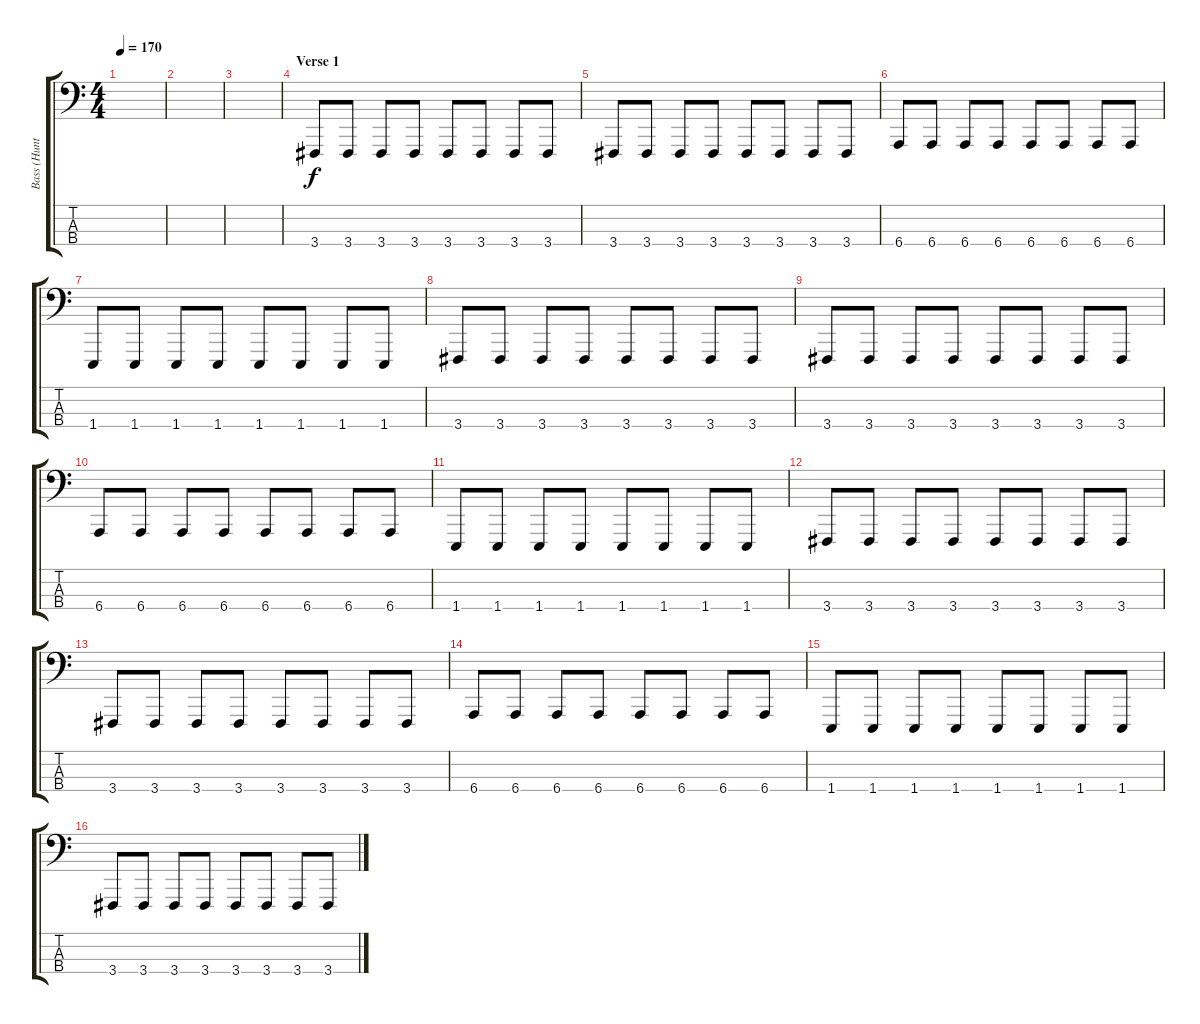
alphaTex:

\track ("Bass (Hunter)" "Bass (Hunt") {instrument lead8bassandlead}
\staff {score tabs}
\tuning (Gb2 Db2 Ab1 Eb1) {hide}
\ts (4 4)
\tempo 170
\clef f4
\ks c
|
|
|
\section ("" "Verse 1")
3.4.8 3.4.8 3.4.8 3.4.8 3.4.8 3.4.8 3.4.8 3.4.8 |
3.4.8 3.4.8 3.4.8 3.4.8 3.4.8 3.4.8 3.4.8 3.4.8 |
6.4.8 6.4.8 6.4.8 6.4.8 6.4.8 6.4.8 6.4.8 6.4.8 |
1.4.8 1.4.8 1.4.8 1.4.8 1.4.8 1.4.8 1.4.8 1.4.8 |
3.4.8 3.4.8 3.4.8 3.4.8 3.4.8 3.4.8 3.4.8 3.4.8 |
3.4.8 3.4.8 3.4.8 3.4.8 3.4.8 3.4.8 3.4.8 3.4.8 |
6.4.8 6.4.8 6.4.8 6.4.8 6.4.8 6.4.8 6.4.8 6.4.8 |
1.4.8 1.4.8 1.4.8 1.4.8 1.4.8 1.4.8 1.4.8 1.4.8 |
3.4.8 3.4.8 3.4.8 3.4.8 3.4.8 3.4.8 3.4.8 3.4.8 |
3.4.8 3.4.8 3.4.8 3.4.8 3.4.8 3.4.8 3.4.8 3.4.8 |
6.4.8 6.4.8 6.4.8 6.4.8 6.4.8 6.4.8 6.4.8 6.4.8 |
1.4.8 1.4.8 1.4.8 1.4.8 1.4.8 1.4.8 1.4.8 1.4.8 |
3.4.8 3.4.8 3.4.8 3.4.8 3.4.8 3.4.8 3.4.8 3.4.8
